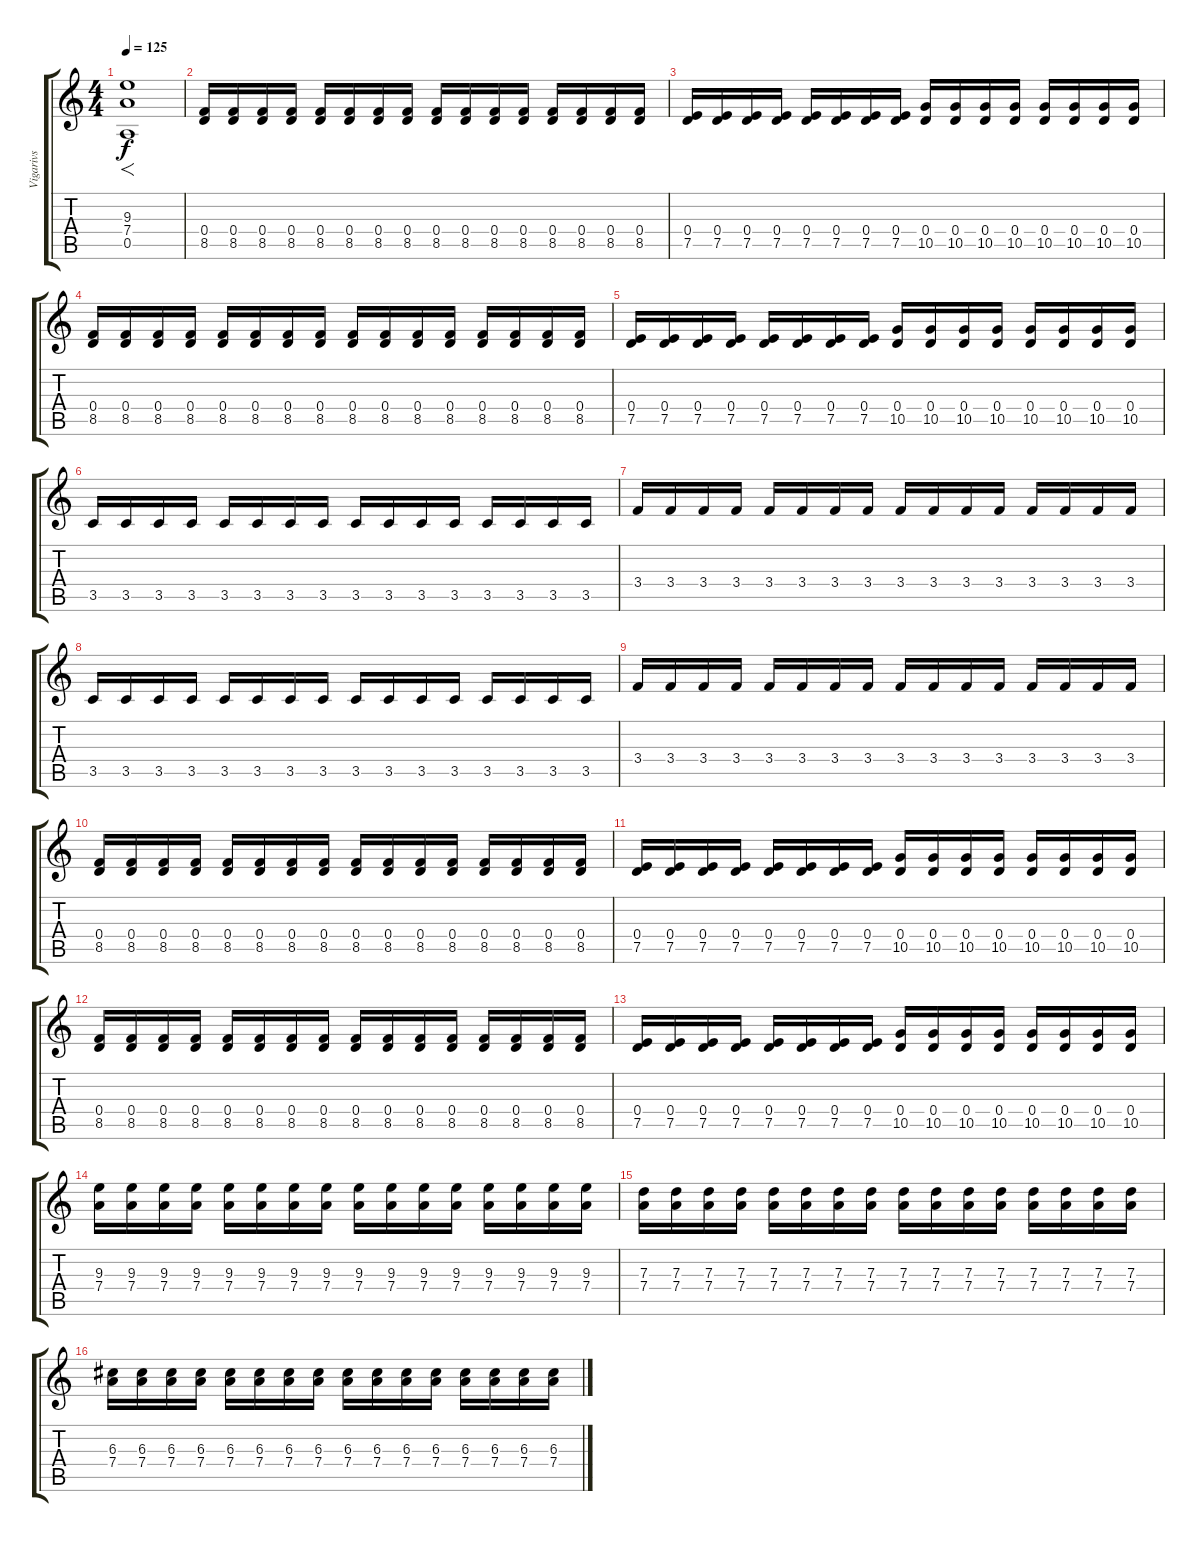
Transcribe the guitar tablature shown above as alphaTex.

\track ("Vigarivs" "Vigarivs") {instrument overdrivenguitar}
\staff {score tabs}
\tuning (E4 B3 G3 D3 A2 E2) {hide}
\ts (4 4)
\tempo 125
\clef g2
\ks c
(9.3 7.4 0.5).1{f dy f} |
(0.4 8.5).16 (0.4 8.5).16 (0.4 8.5).16 (0.4 8.5).16 (0.4 8.5).16 (0.4 8.5).16 (0.4 8.5).16 (0.4 8.5).16 (0.4 8.5).16 (0.4 8.5).16 (0.4 8.5).16 (0.4 8.5).16 (0.4 8.5).16 (0.4 8.5).16 (0.4 8.5).16 (0.4 8.5).16 |
(0.4 7.5).16 (0.4 7.5).16 (0.4 7.5).16 (0.4 7.5).16 (0.4 7.5).16 (0.4 7.5).16 (0.4 7.5).16 (0.4 7.5).16 (0.4 10.5).16 (0.4 10.5).16 (0.4 10.5).16 (0.4 10.5).16 (0.4 10.5).16 (0.4 10.5).16 (0.4 10.5).16 (0.4 10.5).16 |
(0.4 8.5).16 (0.4 8.5).16 (0.4 8.5).16 (0.4 8.5).16 (0.4 8.5).16 (0.4 8.5).16 (0.4 8.5).16 (0.4 8.5).16 (0.4 8.5).16 (0.4 8.5).16 (0.4 8.5).16 (0.4 8.5).16 (0.4 8.5).16 (0.4 8.5).16 (0.4 8.5).16 (0.4 8.5).16 |
(0.4 7.5).16 (0.4 7.5).16 (0.4 7.5).16 (0.4 7.5).16 (0.4 7.5).16 (0.4 7.5).16 (0.4 7.5).16 (0.4 7.5).16 (0.4 10.5).16 (0.4 10.5).16 (0.4 10.5).16 (0.4 10.5).16 (0.4 10.5).16 (0.4 10.5).16 (0.4 10.5).16 (0.4 10.5).16 |
3.5.16 3.5.16 3.5.16 3.5.16 3.5.16 3.5.16 3.5.16 3.5.16 3.5.16 3.5.16 3.5.16 3.5.16 3.5.16 3.5.16 3.5.16 3.5.16 |
3.4.16 3.4.16 3.4.16 3.4.16 3.4.16 3.4.16 3.4.16 3.4.16 3.4.16 3.4.16 3.4.16 3.4.16 3.4.16 3.4.16 3.4.16 3.4.16 |
3.5.16 3.5.16 3.5.16 3.5.16 3.5.16 3.5.16 3.5.16 3.5.16 3.5.16 3.5.16 3.5.16 3.5.16 3.5.16 3.5.16 3.5.16 3.5.16 |
3.4.16 3.4.16 3.4.16 3.4.16 3.4.16 3.4.16 3.4.16 3.4.16 3.4.16 3.4.16 3.4.16 3.4.16 3.4.16 3.4.16 3.4.16 3.4.16 |
(0.4 8.5).16 (0.4 8.5).16 (0.4 8.5).16 (0.4 8.5).16 (0.4 8.5).16 (0.4 8.5).16 (0.4 8.5).16 (0.4 8.5).16 (0.4 8.5).16 (0.4 8.5).16 (0.4 8.5).16 (0.4 8.5).16 (0.4 8.5).16 (0.4 8.5).16 (0.4 8.5).16 (0.4 8.5).16 |
(0.4 7.5).16 (0.4 7.5).16 (0.4 7.5).16 (0.4 7.5).16 (0.4 7.5).16 (0.4 7.5).16 (0.4 7.5).16 (0.4 7.5).16 (0.4 10.5).16 (0.4 10.5).16 (0.4 10.5).16 (0.4 10.5).16 (0.4 10.5).16 (0.4 10.5).16 (0.4 10.5).16 (0.4 10.5).16 |
(0.4 8.5).16 (0.4 8.5).16 (0.4 8.5).16 (0.4 8.5).16 (0.4 8.5).16 (0.4 8.5).16 (0.4 8.5).16 (0.4 8.5).16 (0.4 8.5).16 (0.4 8.5).16 (0.4 8.5).16 (0.4 8.5).16 (0.4 8.5).16 (0.4 8.5).16 (0.4 8.5).16 (0.4 8.5).16 |
(0.4 7.5).16 (0.4 7.5).16 (0.4 7.5).16 (0.4 7.5).16 (0.4 7.5).16 (0.4 7.5).16 (0.4 7.5).16 (0.4 7.5).16 (0.4 10.5).16 (0.4 10.5).16 (0.4 10.5).16 (0.4 10.5).16 (0.4 10.5).16 (0.4 10.5).16 (0.4 10.5).16 (0.4 10.5).16 |
(9.3 7.4).16 (9.3 7.4).16 (9.3 7.4).16 (9.3 7.4).16 (9.3 7.4).16 (9.3 7.4).16 (9.3 7.4).16 (9.3 7.4).16 (9.3 7.4).16 (9.3 7.4).16 (9.3 7.4).16 (9.3 7.4).16 (9.3 7.4).16 (9.3 7.4).16 (9.3 7.4).16 (9.3 7.4).16 |
(7.3 7.4).16 (7.3 7.4).16 (7.3 7.4).16 (7.3 7.4).16 (7.3 7.4).16 (7.3 7.4).16 (7.3 7.4).16 (7.3 7.4).16 (7.3 7.4).16 (7.3 7.4).16 (7.3 7.4).16 (7.3 7.4).16 (7.3 7.4).16 (7.3 7.4).16 (7.3 7.4).16 (7.3 7.4).16 |
(6.3 7.4).16 (6.3 7.4).16 (6.3 7.4).16 (6.3 7.4).16 (6.3 7.4).16 (6.3 7.4).16 (6.3 7.4).16 (6.3 7.4).16 (6.3 7.4).16 (6.3 7.4).16 (6.3 7.4).16 (6.3 7.4).16 (6.3 7.4).16 (6.3 7.4).16 (6.3 7.4).16 (6.3 7.4).16
